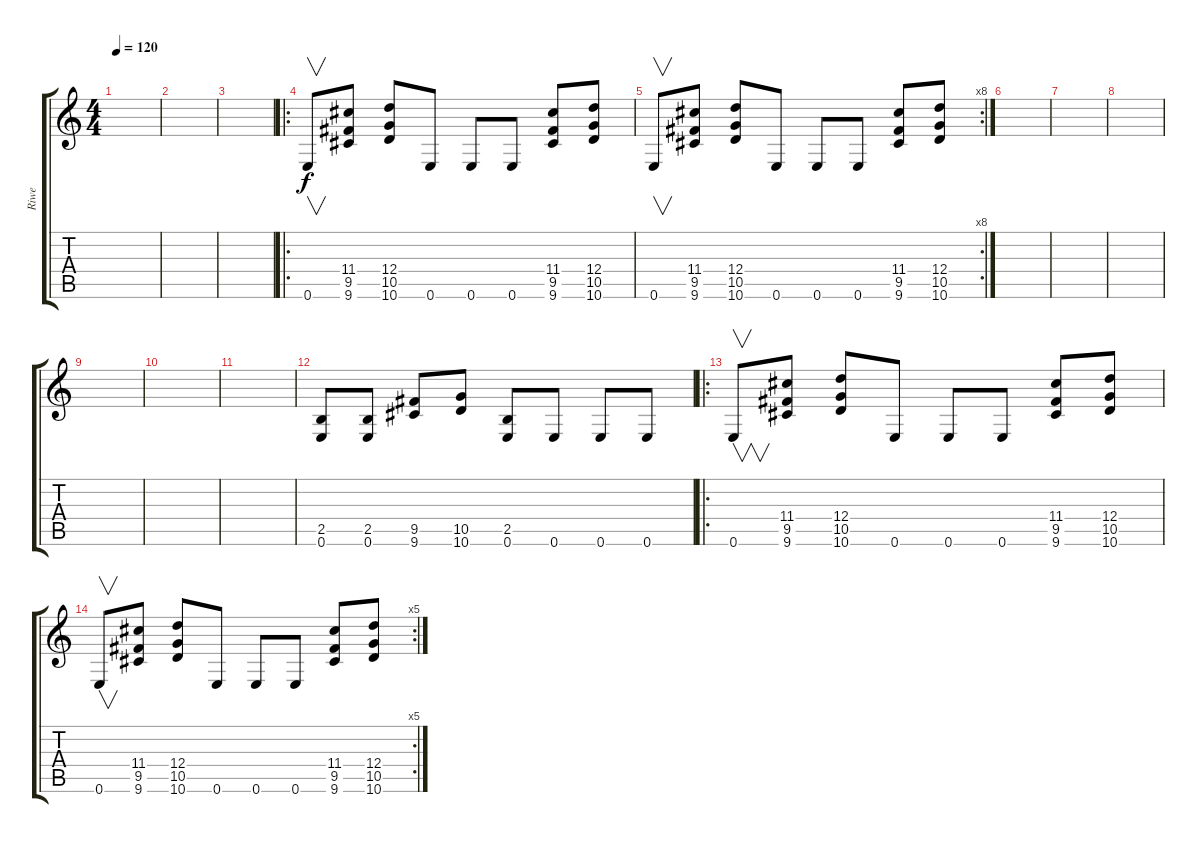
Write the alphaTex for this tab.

\track ("Riwe" "Riwe") {instrument synthbass1}
\staff {score tabs}
\tuning (E4 B3 G3 D3 A2 E2) {hide}
\ts (4 4)
\tempo 120
\clef g2
\ks c
|
|
|
\ro
0.6.8{v} (11.4 9.5 9.6).8 (12.4 10.5 10.6).8 0.6.8 0.6.8 0.6.8 (11.4 9.5 9.6).8 (12.4 10.5 10.6).8 |
\rc 8
0.6.8{v} (11.4 9.5 9.6).8 (12.4 10.5 10.6).8 0.6.8 0.6.8 0.6.8 (11.4 9.5 9.6).8 (12.4 10.5 10.6).8 |
|
|
|
|
|
|
(2.5 0.6).8 (2.5 0.6).8 (9.5 9.6).8 (10.5 10.6).8 (2.5 0.6).8 0.6.8 0.6.8 0.6.8 |
\ro
0.6.8{v} (11.4 9.5 9.6).8 (12.4 10.5 10.6).8 0.6.8 0.6.8 0.6.8 (11.4 9.5 9.6).8 (12.4 10.5 10.6).8 |
\rc 5
0.6.8{v} (11.4 9.5 9.6).8 (12.4 10.5 10.6).8 0.6.8 0.6.8 0.6.8 (11.4 9.5 9.6).8 (12.4 10.5 10.6).8
